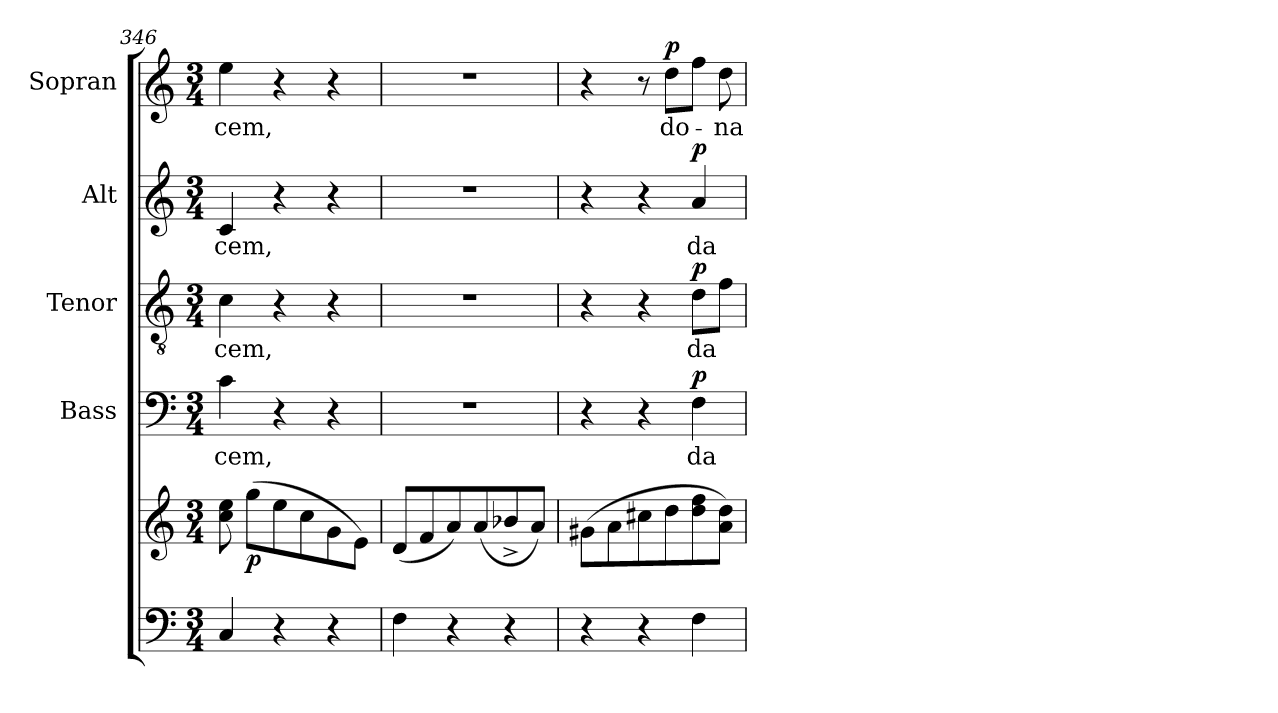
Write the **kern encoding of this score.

**kern	**kern	**dynam	**kern	**text	**dynam	**kern	**text	**dynam	**kern	**text	**dynam	**kern	**text	**dynam
*part5	*part5	*part5	*part4	*part4	*part4	*part3	*part3	*part3	*part2	*part2	*part2	*part1	*part1	*part1
*staff6	*staff5	*staff5/6	*staff4	*staff4	*staff4	*staff3	*staff3	*staff3	*staff2	*staff2	*staff2	*staff1	*staff1	*staff1
*	*	*	*I"Bass	*	*	*I"Tenor	*	*	*I"Alt	*	*	*I"Sopran	*	*
*	*	*	*I'B.	*	*	*I'T.	*	*	*I'A.	*	*	*I'S.	*	*
*clefF4	*clefG2	*	*clefF4	*	*	*clefGv2	*	*	*clefG2	*	*	*clefG2	*	*
*k[]	*k[]	*	*k[]	*	*	*k[]	*	*	*k[]	*	*	*k[]	*	*
*C:	*C:	*	*C:	*	*	*C:	*	*	*C:	*	*	*C:	*	*
*M3/4	*M3/4	*	*M3/4	*	*	*M3/4	*	*	*M3/4	*	*	*M3/4	*	*
=346	=346	=346	=346	=346	=346	=346	=346	=346	=346	=346	=346	=346	=346	=346
!	!	!	!	!LO:LY:b	!	!	!LO:LY:b	!	!	!LO:LY:b	!	!	!LO:LY:b	!
4C/	8cc\ 8ee\	.	4c\	-cem,	.	4c\	-cem,	.	4c/	-cem,	.	4ee\	-cem,	.
!	!	!LO:DY:b	!	!	!	!	!	!	!	!	!	!	!	!
.	(>8gg\L	p	.	.	.	.	.	.	.	.	.	.	.	.
4r	8ee\	.	4r	.	.	4r	.	.	4r	.	.	4r	.	.
.	8cc\	.	.	.	.	.	.	.	.	.	.	.	.	.
4r	8g\	.	4r	.	.	4r	.	.	4r	.	.	4r	.	.
.	8e\J)	.	.	.	.	.	.	.	.	.	.	.	.	.
=347	=347	=347	=347	=347	=347	=347	=347	=347	=347	=347	=347	=347	=347	=347
4F\	(<8d/L	.	2.r	.	.	2.r	.	.	2.r	.	.	2.r	.	.
.	8f/	.	.	.	.	.	.	.	.	.	.	.	.	.
4r	8a/)	.	.	.	.	.	.	.	.	.	.	.	.	.
.	(<8a/	.	.	.	.	.	.	.	.	.	.	.	.	.
4r	8b-X^>/	.	.	.	.	.	.	.	.	.	.	.	.	.
.	8a/J)	.	.	.	.	.	.	.	.	.	.	.	.	.
=348	=348	=348	=348	=348	=348	=348	=348	=348	=348	=348	=348	=348	=348	=348
4r	(>8g#X\L	.	4r	.	.	4r	.	.	4r	.	.	4r	.	.
.	8a\	.	.	.	.	.	.	.	.	.	.	.	.	.
4r	8cc#X\	.	4r	.	.	4r	.	.	4r	.	.	8r	.	.
!	!	!	!	!	!	!	!	!	!	!	!	!	!LO:LY:b	!LO:DY:a
.	8dd\	.	.	.	.	.	.	.	.	.	.	8dd\L	do-	p
!	!	!	!	!LO:LY:b	!LO:DY:a	!	!LO:LY:b	!LO:DY:a	!	!LO:LY:b	!LO:DY:a	!	!	!
4F\	8dd\ 8ff\	.	4F\	da	p	8d\L	da	p	4a/	da	p	8ff\J	.	.
!	!	!	!	!	!	!	!	!	!	!	!	!	!LO:LY:b	!
.	8a\ 8dd\J)	.	.	.	.	8f\J	.	.	.	.	.	8dd\	-na	.
=	=	=	=	=	=	=	=	=	=	=	=	=	=	=
*-	*-	*-	*-	*-	*-	*-	*-	*-	*-	*-	*-	*-	*-	*-
